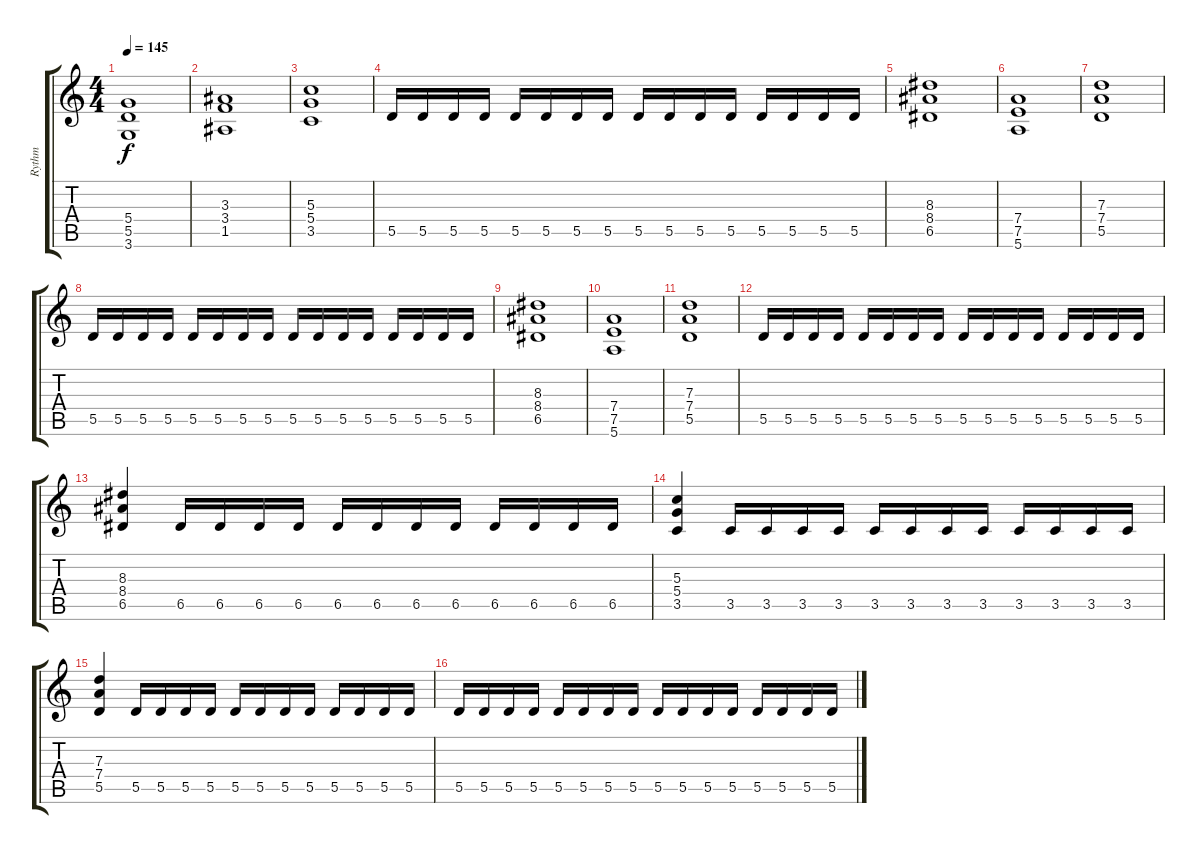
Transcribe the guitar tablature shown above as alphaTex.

\track ("Rythm" "Rythm") {instrument distortionguitar}
\staff {score tabs}
\tuning (E4 B3 G3 D3 A2 E2) {hide}
\ts (4 4)
\tempo 145
\clef g2
\ks c
(5.4 5.5 3.6).1{dy f} |
(3.3 3.4 1.5).1 |
(5.3 5.4 3.5).1 |
5.5.16 5.5.16 5.5.16 5.5.16 5.5.16 5.5.16 5.5.16 5.5.16 5.5.16 5.5.16 5.5.16 5.5.16 5.5.16 5.5.16 5.5.16 5.5.16 |
(8.3 8.4 6.5).1 |
(7.4 7.5 5.6).1 |
(7.3 7.4 5.5).1 |
5.5.16 5.5.16 5.5.16 5.5.16 5.5.16 5.5.16 5.5.16 5.5.16 5.5.16 5.5.16 5.5.16 5.5.16 5.5.16 5.5.16 5.5.16 5.5.16 |
(8.3 8.4 6.5).1 |
(7.4 7.5 5.6).1 |
(7.3 7.4 5.5).1 |
5.5.16 5.5.16 5.5.16 5.5.16 5.5.16 5.5.16 5.5.16 5.5.16 5.5.16 5.5.16 5.5.16 5.5.16 5.5.16 5.5.16 5.5.16 5.5.16 |
(8.3 8.4 6.5).4 6.5.16 6.5.16 6.5.16 6.5.16 6.5.16 6.5.16 6.5.16 6.5.16 6.5.16 6.5.16 6.5.16 6.5.16 |
(5.3 5.4 3.5).4 3.5.16 3.5.16 3.5.16 3.5.16 3.5.16 3.5.16 3.5.16 3.5.16 3.5.16 3.5.16 3.5.16 3.5.16 |
(7.3 7.4 5.5).4 5.5.16 5.5.16 5.5.16 5.5.16 5.5.16 5.5.16 5.5.16 5.5.16 5.5.16 5.5.16 5.5.16 5.5.16 |
5.5.16 5.5.16 5.5.16 5.5.16 5.5.16 5.5.16 5.5.16 5.5.16 5.5.16 5.5.16 5.5.16 5.5.16 5.5.16 5.5.16 5.5.16 5.5.16
